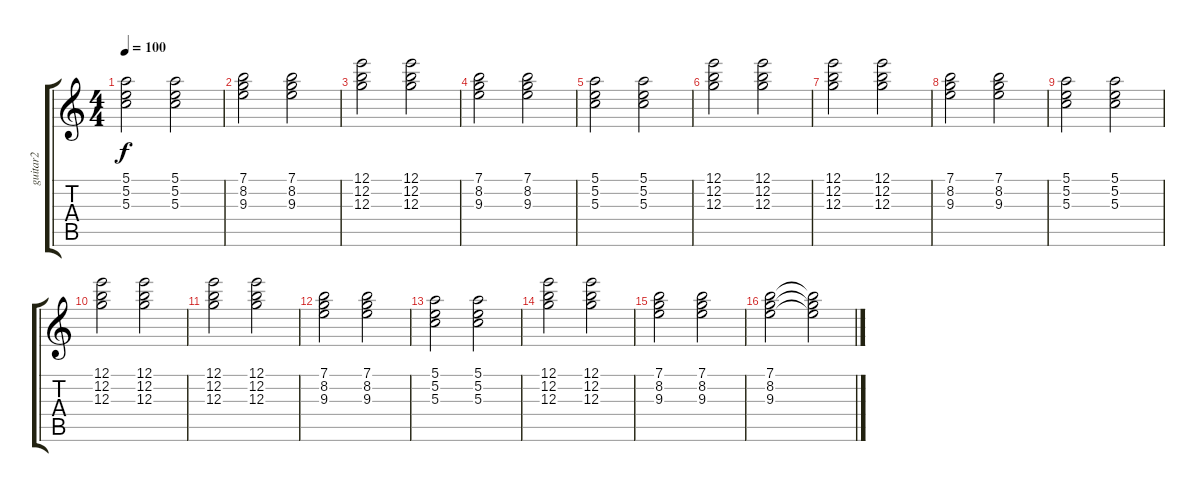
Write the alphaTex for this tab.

\track ("guitar2" "guitar2") {instrument acousticguitarsteel}
\staff {score tabs}
\tuning (E4 B3 G3 D3 A2 E2) {hide}
\ts (4 4)
\tempo 100
\clef g2
\ks c
(5.1 5.2 5.3).2{dy f} (5.1 5.2 5.3).2 |
(7.1 8.2 9.3).2 (7.1 8.2 9.3).2 |
(12.1 12.2 12.3).2 (12.1 12.2 12.3).2 |
(7.1 8.2 9.3).2 (7.1 8.2 9.3).2 |
(5.1 5.2 5.3).2 (5.1 5.2 5.3).2 |
(12.1 12.2 12.3).2 (12.1 12.2 12.3).2 |
(12.1 12.2 12.3).2 (12.1 12.2 12.3).2 |
(7.1 8.2 9.3).2 (7.1 8.2 9.3).2 |
(5.1 5.2 5.3).2 (5.1 5.2 5.3).2 |
(12.1 12.2 12.3).2 (12.1 12.2 12.3).2 |
(12.1 12.2 12.3).2 (12.1 12.2 12.3).2 |
(7.1 8.2 9.3).2 (7.1 8.2 9.3).2 |
(5.1 5.2 5.3).2 (5.1 5.2 5.3).2 |
(12.1 12.2 12.3).2 (12.1 12.2 12.3).2 |
(7.1 8.2 9.3).2 (7.1 8.2 9.3).2 |
(7.1 8.2 9.3).2 (7.1{t} 8.2{t} 9.3{t}).2
